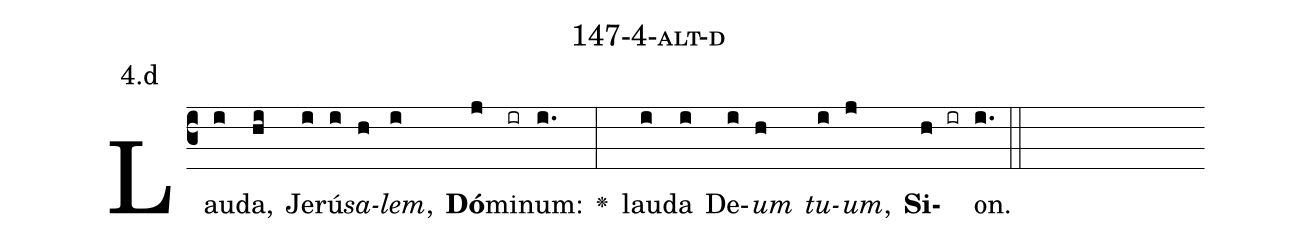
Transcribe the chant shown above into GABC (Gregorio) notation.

name: 147-4-alt-d;
annotation: 4.d;
%%
(c3)Lau(i)da,(hi) Je(i)rú(i)<i>sa</i>(h)<i>lem</i>,(i) <b>Dó</b>(j)mi(ir)num:(i.) <v>\greheightstar</v>(:) lau(i)da(i) De(i)<i>um</i>(h) <i>tu</i>(i)<i>um</i>,(j) <b>Si</b>(h ir)on.(i.) (::)


%E(i) u(h) o(i) u(j) a(h) e.(i.) (::)
